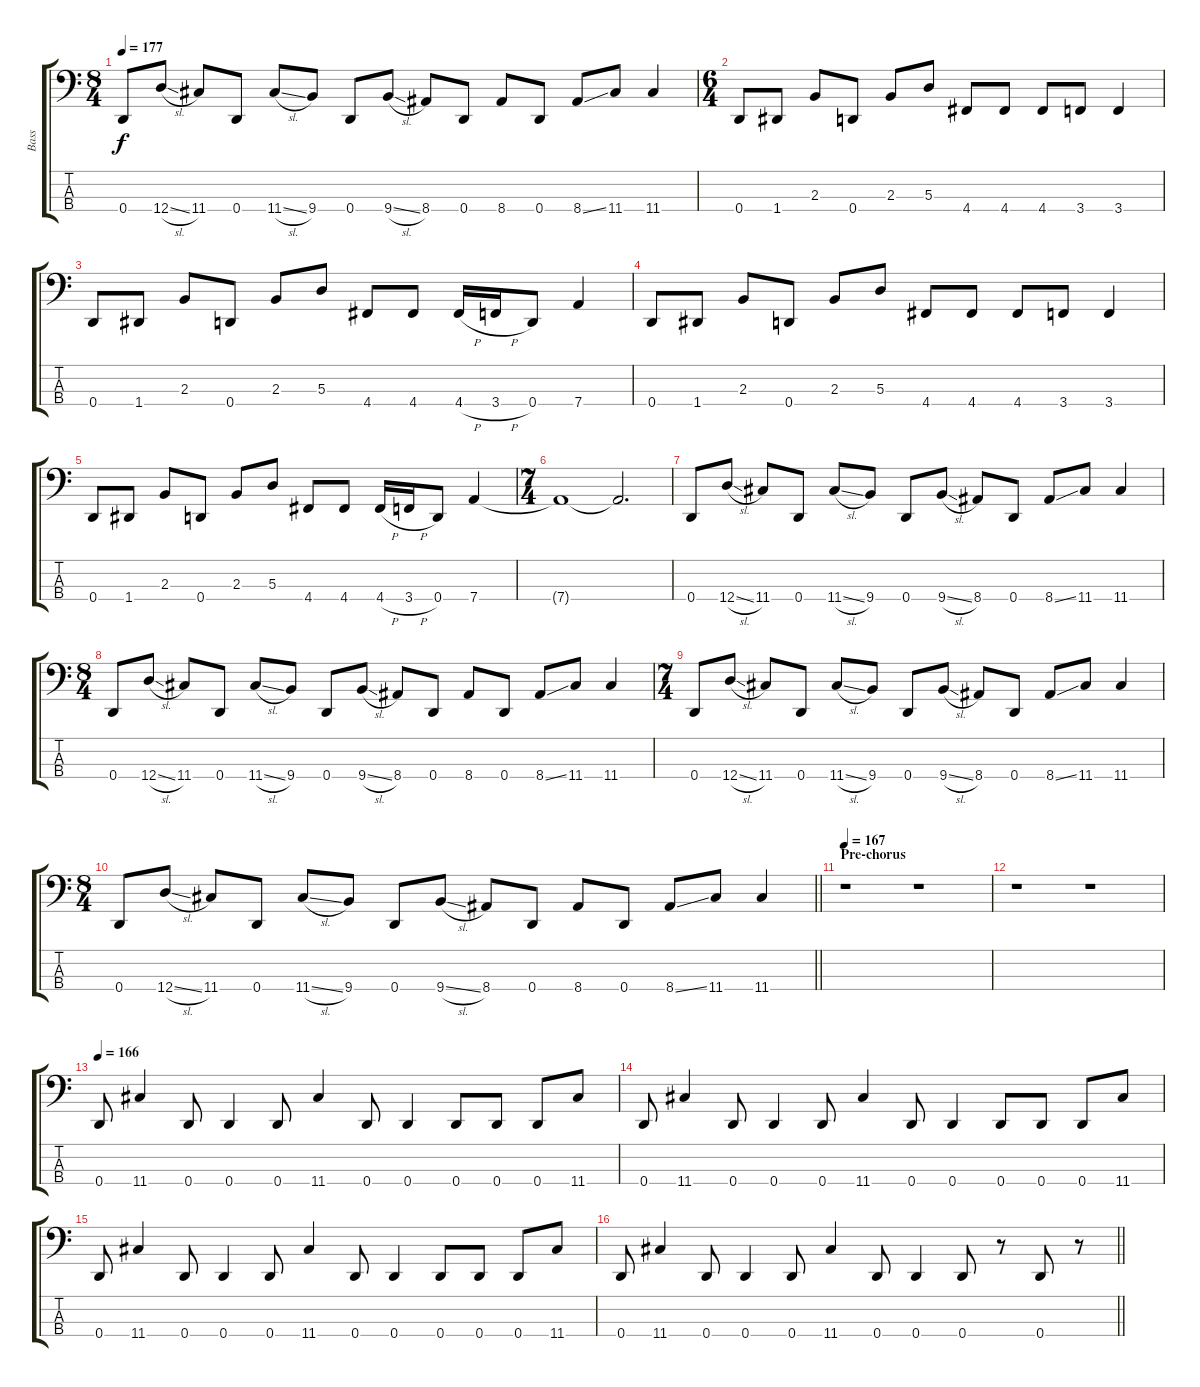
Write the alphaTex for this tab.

\track ("Bass" "Bass") {instrument electricbassfinger}
\staff {score tabs}
\tuning (G2 D2 A1 D1) {hide}
\ts (8 4)
\tempo 177
\clef f4
\ks c
0.4.8{dy f} 12.4{sl}.8 11.4.8 0.4.8 11.4{sl}.8 9.4.8 0.4.8 9.4{sl}.8 8.4.8 0.4.8 8.4.8 0.4.8 8.4{ss}.8 11.4.8 11.4.4 |
\ts (6 4)
0.4.8 1.4.8 2.3.8 0.4.8 2.3.8 5.3.8 4.4.8 4.4.8 4.4.8 3.4.8 3.4.4 |
0.4.8 1.4.8 2.3.8 0.4.8 2.3.8 5.3.8 4.4.8 4.4.8 4.4{h}.16 3.4{h}.16 0.4.8 7.4.4 |
0.4.8 1.4.8 2.3.8 0.4.8 2.3.8 5.3.8 4.4.8 4.4.8 4.4.8 3.4.8 3.4.4 |
0.4.8 1.4.8 2.3.8 0.4.8 2.3.8 5.3.8 4.4.8 4.4.8 4.4{h}.16 3.4{h}.16 0.4.8 7.4.4 |
\ts (7 4)
7.4{t}.1 7.4{t}.2{d} |
0.4.8 12.4{sl}.8 11.4.8 0.4.8 11.4{sl}.8 9.4.8 0.4.8 9.4{sl}.8 8.4.8 0.4.8 8.4{ss}.8 11.4.8 11.4.4 |
\ts (8 4)
0.4.8 12.4{sl}.8 11.4.8 0.4.8 11.4{sl}.8 9.4.8 0.4.8 9.4{sl}.8 8.4.8 0.4.8 8.4.8 0.4.8 8.4{ss}.8 11.4.8 11.4.4 |
\ts (7 4)
0.4.8 12.4{sl}.8 11.4.8 0.4.8 11.4{sl}.8 9.4.8 0.4.8 9.4{sl}.8 8.4.8 0.4.8 8.4{ss}.8 11.4.8 11.4.4 |
\ts (8 4)
\barLineRight lightlight
0.4.8 12.4{sl}.8 11.4.8 0.4.8 11.4{sl}.8 9.4.8 0.4.8 9.4{sl}.8 8.4.8 0.4.8 8.4.8 0.4.8 8.4{ss}.8 11.4.8 11.4.4 |
\section ("" "Pre-chorus")
\tempo 167
r.1 r.1 |
r.1 r.1 |
\tempo 166
0.4.8 11.4.4 0.4.8 0.4.4 0.4.8 11.4.4 0.4.8 0.4.4 0.4.8 0.4.8 0.4.8 11.4.8 |
0.4.8 11.4.4 0.4.8 0.4.4 0.4.8 11.4.4 0.4.8 0.4.4 0.4.8 0.4.8 0.4.8 11.4.8 |
0.4.8 11.4.4 0.4.8 0.4.4 0.4.8 11.4.4 0.4.8 0.4.4 0.4.8 0.4.8 0.4.8 11.4.8 |
\barLineRight lightlight
0.4.8 11.4.4 0.4.8 0.4.4 0.4.8 11.4.4 0.4.8 0.4.4 0.4.8 r.8 0.4.8 r.8
